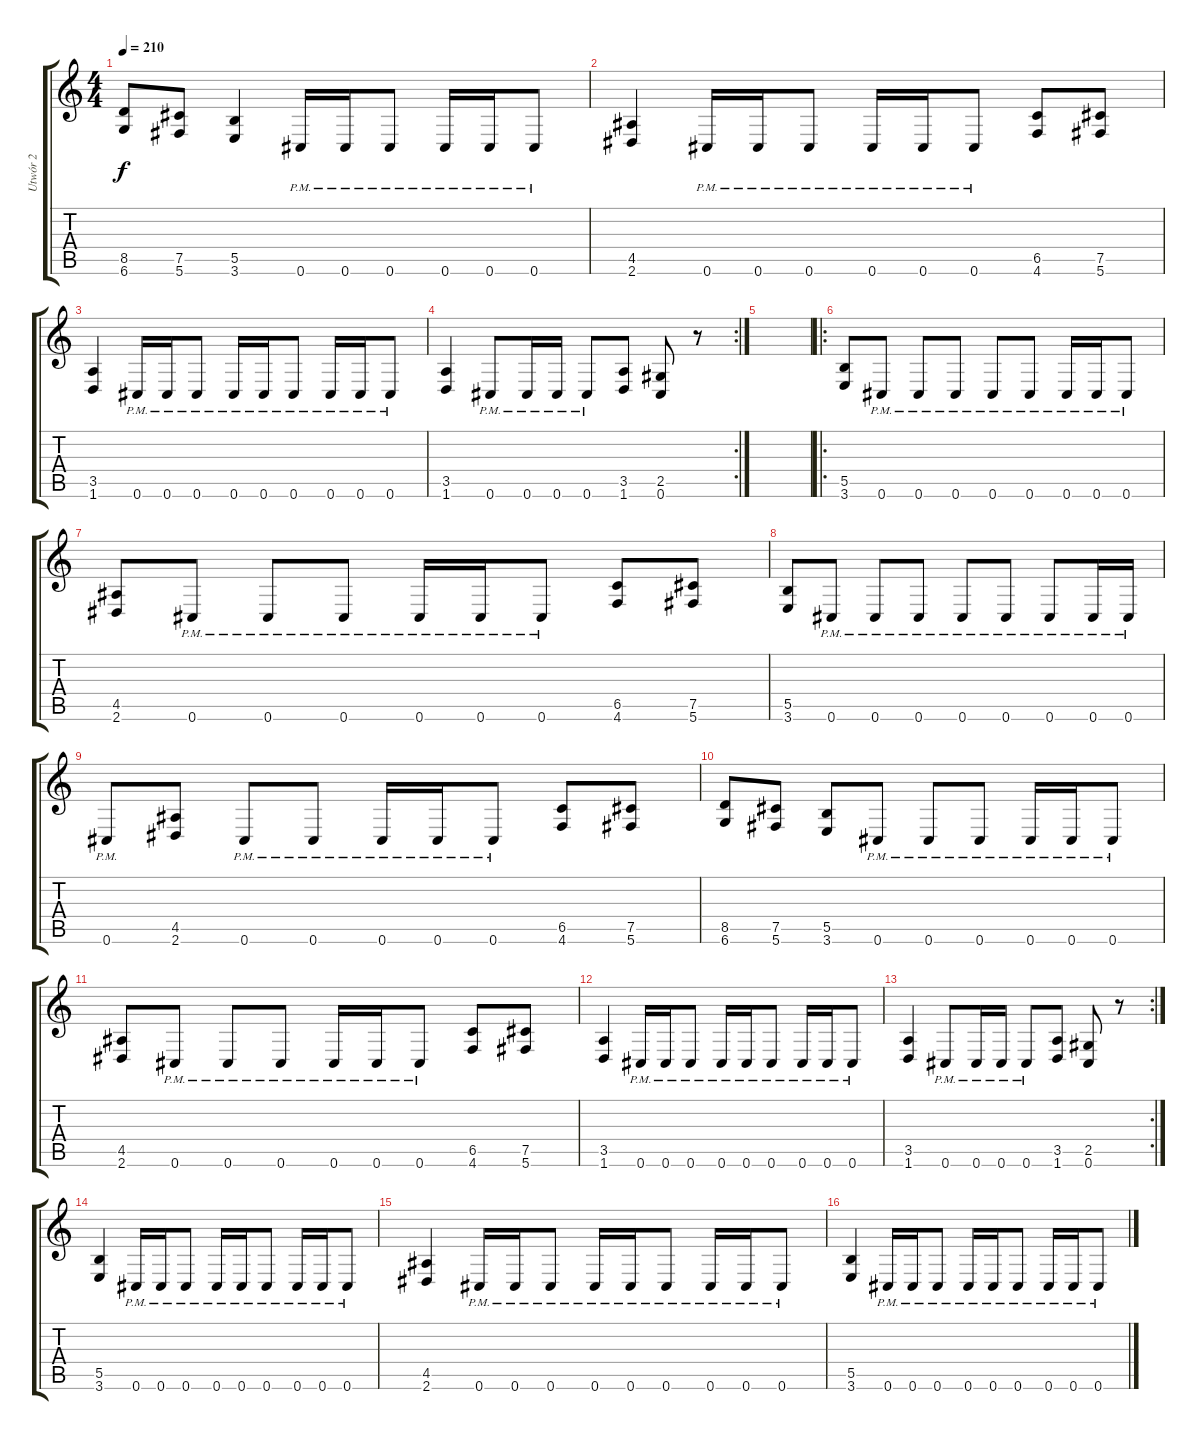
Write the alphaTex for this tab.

\track ("Utwór 2" "Utwór 2") {instrument distortionguitar}
\staff {score tabs}
\tuning (Db4 Ab3 E3 B2 Gb2 Db2) {hide}
\ts (4 4)
\tempo 210
\clef g2
\ks c
(8.5 6.6).8{dy f} (7.5 5.6).8 (5.5 3.6).4 0.6{pm}.16 0.6{pm}.16 0.6{pm}.8 0.6{pm}.16 0.6{pm}.16 0.6{pm}.8 |
(4.5 2.6).4 0.6{pm}.16 0.6{pm}.16 0.6{pm}.8 0.6{pm}.16 0.6{pm}.16 0.6{pm}.8 (6.5 4.6).8 (7.5 5.6).8 |
(3.5 1.6).4 0.6{pm}.16 0.6{pm}.16 0.6{pm}.8 0.6{pm}.16 0.6{pm}.16 0.6{pm}.8 0.6{pm}.16 0.6{pm}.16 0.6{pm}.8 |
\rc 2
(3.5 1.6).4 0.6{pm}.8 0.6{pm}.16 0.6{pm}.16 0.6{pm}.8 (3.5 1.6).8 (2.5 0.6).8 r.8 |
|
\ro
(5.5 3.6).8 0.6{pm}.8 0.6{pm}.8 0.6{pm}.8 0.6{pm}.8 0.6{pm}.8 0.6{pm}.16 0.6{pm}.16 0.6{pm}.8 |
(4.5 2.6).8 0.6{pm}.8 0.6{pm}.8 0.6{pm}.8 0.6{pm}.16 0.6{pm}.16 0.6{pm}.8 (6.5 4.6).8 (7.5 5.6).8 |
(5.5 3.6).8 0.6{pm}.8 0.6{pm}.8 0.6{pm}.8 0.6{pm}.8 0.6{pm}.8 0.6{pm}.8 0.6{pm}.16 0.6{pm}.16 |
0.6{pm}.8 (4.5 2.6).8 0.6{pm}.8 0.6{pm}.8 0.6{pm}.16 0.6{pm}.16 0.6{pm}.8 (6.5 4.6).8 (7.5 5.6).8 |
(8.5 6.6).8 (7.5 5.6).8 (5.5 3.6).8 0.6{pm}.8 0.6{pm}.8 0.6{pm}.8 0.6{pm}.16 0.6{pm}.16 0.6{pm}.8 |
(4.5 2.6).8 0.6{pm}.8 0.6{pm}.8 0.6{pm}.8 0.6{pm}.16 0.6{pm}.16 0.6{pm}.8 (6.5 4.6).8 (7.5 5.6).8 |
(3.5 1.6).4 0.6{pm}.16 0.6{pm}.16 0.6{pm}.8 0.6{pm}.16 0.6{pm}.16 0.6{pm}.8 0.6{pm}.16 0.6{pm}.16 0.6{pm}.8 |
\rc 2
(3.5 1.6).4 0.6{pm}.8 0.6{pm}.16 0.6{pm}.16 0.6{pm}.8 (3.5 1.6).8 (2.5 0.6).8 r.8 |
(5.5 3.6).4 0.6{pm}.16 0.6{pm}.16 0.6{pm}.8 0.6{pm}.16 0.6{pm}.16 0.6{pm}.8 0.6{pm}.16 0.6{pm}.16 0.6{pm}.8 |
(4.5 2.6).4 0.6{pm}.16 0.6{pm}.16 0.6{pm}.8 0.6{pm}.16 0.6{pm}.16 0.6{pm}.8 0.6{pm}.16 0.6{pm}.16 0.6{pm}.8 |
(5.5 3.6).4 0.6{pm}.16 0.6{pm}.16 0.6{pm}.8 0.6{pm}.16 0.6{pm}.16 0.6{pm}.8 0.6{pm}.16 0.6{pm}.16 0.6{pm}.8
